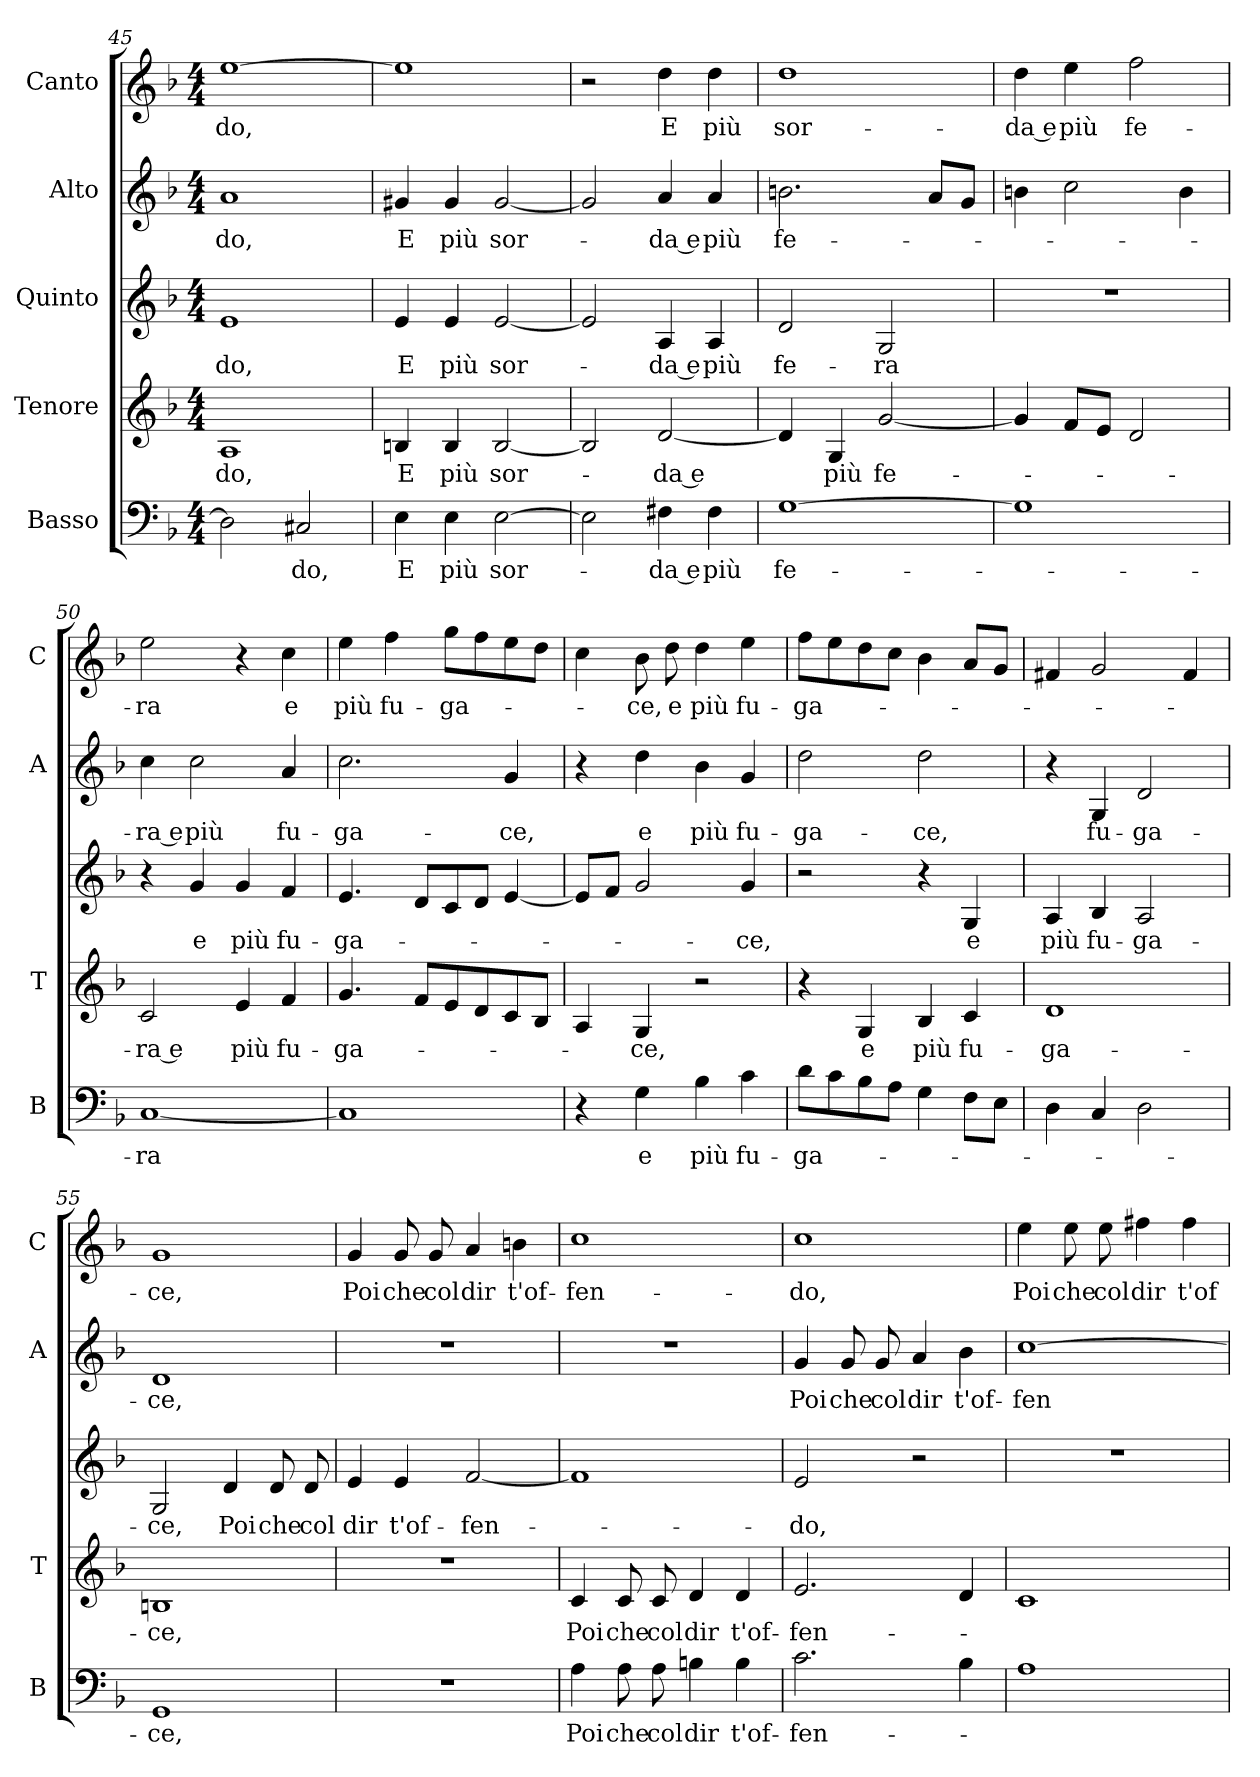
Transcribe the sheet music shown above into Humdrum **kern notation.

**kern	**text	**kern	**text	**kern	**text	**kern	**text	**kern	**text
*part5	*part5	*part4	*part4	*part3	*part3	*part2	*part2	*part1	*part1
*staff5	*staff5	*staff4	*staff4	*staff3	*staff3	*staff2	*staff2	*staff1	*staff1
*I"Basso	*	*I"Tenore	*	*I"Quinto	*	*I"Alto	*	*I"Canto	*
*I'B	*	*I'T	*	*	*	*I'A	*	*I'C	*
*clefF4	*	*clefG2	*	*clefG2	*	*clefG2	*	*clefG2	*
*k[b-]	*	*k[b-]	*	*k[b-]	*	*k[b-]	*	*k[b-]	*
*F:	*	*F:	*	*F:	*	*F:	*	*F:	*
*M4/4	*	*M4/4	*	*M4/4	*	*M4/4	*	*M4/4	*
=45	=45	=45	=45	=45	=45	=45	=45	=45	=45
!	!	!	!LO:LY:b	!	!LO:LY:b	!	!LO:LY:b	!	!LO:LY:b
2D\]	.	1A	-do,	1e	-do,	1a	-do,	[1ee	-do,
!	!LO:LY:b	!	!	!	!	!	!	!	!
2C#X/	-do,	.	.	.	.	.	.	.	.
!!LO:LB:g=z
=46	=46	=46	=46	=46	=46	=46	=46	=46	=46
!	!LO:LY:b	!	!LO:LY:b	!	!LO:LY:b	!	!LO:LY:b	!	!
4E\	E	4Bn/	E	4e/	E	4g#X/	E	1ee]	.
!	!LO:LY:b	!	!LO:LY:b	!	!LO:LY:b	!	!LO:LY:b	!	!
4E\	più	4B/	più	4e/	più	4g#/	più	.	.
!	!LO:LY:b	!	!LO:LY:b	!	!LO:LY:b	!	!LO:LY:b	!	!
[2E\	sor-	[2B/	sor-	[2e/	sor-	[2g#/	sor-	.	.
=47	=47	=47	=47	=47	=47	=47	=47	=47	=47
2E\]	.	2B/]	.	2e/]	.	2g#/]	.	2r	.
!	!LO:LY:b	!	!LO:LY:b	!	!LO:LY:b	!	!LO:LY:b	!	!LO:LY:b
4F#X\	-da e	[2d/	-da e	4A/	-da e	4a/	-da e	4dd\	E
!	!LO:LY:b	!	!	!	!LO:LY:b	!	!LO:LY:b	!	!LO:LY:b
4F#\	più	.	.	4A/	più	4a/	più	4dd\	più
=48	=48	=48	=48	=48	=48	=48	=48	=48	=48
!	!LO:LY:b	!	!	!	!LO:LY:b	!	!LO:LY:b	!	!LO:LY:b
[1G	fe-	4d/]	.	2d/	fe-	2.bn\	fe-	1dd	sor-
!	!	!	!LO:LY:b	!	!	!	!	!	!
.	.	4G/	più	.	.	.	.	.	.
!	!	!	!LO:LY:b	!	!LO:LY:b	!	!	!	!
.	.	[2g/	fe-	2G/	-ra	.	.	.	.
.	.	.	.	.	.	8a/L	.	.	.
.	.	.	.	.	.	8g/J	.	.	.
=49	=49	=49	=49	=49	=49	=49	=49	=49	=49
!	!	!	!	!	!	!	!	!	!LO:LY:b
1G]	.	4g/]	.	1r	.	4bn\	.	4dd\	-da e
!	!	!	!	!	!	!	!	!	!LO:LY:b
.	.	8f/L	.	.	.	2cc\	.	4ee\	più
.	.	8e/J	.	.	.	.	.	.	.
!	!	!	!	!	!	!	!	!	!LO:LY:b
.	.	2d/	.	.	.	.	.	2ff\	fe-
.	.	.	.	.	.	4b\	.	.	.
=50	=50	=50	=50	=50	=50	=50	=50	=50	=50
!	!LO:LY:b	!	!LO:LY:b	!	!	!	!LO:LY:b	!	!LO:LY:b
[1C	-ra	2c/	-ra e	4r	.	4cc\	-ra e	2ee\	-ra
!	!	!	!	!	!LO:LY:b	!	!LO:LY:b	!	!
.	.	.	.	4g/	e	2cc\	più	.	.
!	!	!	!LO:LY:b	!	!LO:LY:b	!	!	!	!
.	.	4e/	più	4g/	più	.	.	4r	.
!	!	!	!LO:LY:b	!	!LO:LY:b	!	!LO:LY:b	!	!LO:LY:b
.	.	4f/	fu-	4f/	fu-	4a/	fu-	4cc\	e
=51	=51	=51	=51	=51	=51	=51	=51	=51	=51
!	!	!	!LO:LY:b	!	!LO:LY:b	!	!LO:LY:b	!	!LO:LY:b
1C]	.	4.g/	-ga-	4.e/	-ga-	2.cc\	-ga-	4ee\	più
!	!	!	!	!	!	!	!	!	!LO:LY:b
.	.	.	.	.	.	.	.	4ff\	fu-
.	.	8f/L	.	8d/L	.	.	.	.	.
!	!	!	!	!	!	!	!	!	!LO:LY:b
.	.	8e/	.	8c/	.	.	.	8gg\L	-ga-
.	.	8d/	.	8d/J	.	.	.	8ff\	.
!	!	!	!	!	!	!	!LO:LY:b	!	!
.	.	8c/	.	[4e/	.	4g/	-ce,	8ee\	.
.	.	8B-/J	.	.	.	.	.	8dd\J	.
=52	=52	=52	=52	=52	=52	=52	=52	=52	=52
4r	.	4A/	.	8e/L]	.	4r	.	4cc\	.
.	.	.	.	8f/J	.	.	.	.	.
!	!LO:LY:b	!	!LO:LY:b	!	!	!	!LO:LY:b	!	!LO:LY:b
4G\	e	4G/	-ce,	2g/	.	4dd\	e	8b-\	-ce,
!	!	!	!	!	!	!	!	!	!LO:LY:b
.	.	.	.	.	.	.	.	8dd\	e
!	!LO:LY:b	!	!	!	!	!	!LO:LY:b	!	!LO:LY:b
4B-\	più	2r	.	.	.	4b-\	più	4dd\	più
!	!LO:LY:b	!	!	!	!LO:LY:b	!	!LO:LY:b	!	!LO:LY:b
4c\	fu-	.	.	4g/	-ce,	4g/	fu-	4ee\	fu-
!!LO:LB:g=z
=53	=53	=53	=53	=53	=53	=53	=53	=53	=53
!	!LO:LY:b	!	!	!	!	!	!LO:LY:b	!	!LO:LY:b
8d\L	-ga-	4r	.	2r	.	2dd\	-ga-	8ff\L	-ga-
8c\	.	.	.	.	.	.	.	8ee\	.
!	!	!	!LO:LY:b	!	!	!	!	!	!
8B-\	.	4G/	e	.	.	.	.	8dd\	.
8A\J	.	.	.	.	.	.	.	8cc\J	.
!	!	!	!LO:LY:b	!	!	!	!LO:LY:b	!	!
4G\	.	4B-/	più	4r	.	2dd\	-ce,	4b-\	.
!	!	!	!LO:LY:b	!	!LO:LY:b	!	!	!	!
8F\L	.	4c/	fu-	4G/	e	.	.	8a/L	.
8E\J	.	.	.	.	.	.	.	8g/J	.
=54	=54	=54	=54	=54	=54	=54	=54	=54	=54
!	!	!	!LO:LY:b	!	!LO:LY:b	!	!	!	!
4D\	.	1d	-ga-	4A/	più	4r	.	4f#X/	.
!	!	!	!	!	!LO:LY:b	!	!LO:LY:b	!	!
4C/	.	.	.	4B-/	fu-	4G/	fu-	2g/	.
!	!	!	!	!	!LO:LY:b	!	!LO:LY:b	!	!
2D\	.	.	.	2A/	-ga-	2d/	-ga-	.	.
.	.	.	.	.	.	.	.	4f#/	.
=55	=55	=55	=55	=55	=55	=55	=55	=55	=55
!	!LO:LY:b	!	!LO:LY:b	!	!LO:LY:b	!	!LO:LY:b	!	!LO:LY:b
1GG	-ce,	1Bn	-ce,	2G/	-ce,	1d	-ce,	1g	-ce,
!	!	!	!	!	!LO:LY:b	!	!	!	!
.	.	.	.	4d/	Poi	.	.	.	.
!	!	!	!	!	!LO:LY:b	!	!	!	!
.	.	.	.	8d/	che	.	.	.	.
!	!	!	!	!	!LO:LY:b	!	!	!	!
.	.	.	.	8d/	col	.	.	.	.
=56	=56	=56	=56	=56	=56	=56	=56	=56	=56
!	!	!	!	!	!LO:LY:b	!	!	!	!LO:LY:b
1r	.	1r	.	4e/	dir	1r	.	4g/	Poi
!	!	!	!	!	!LO:LY:b	!	!	!	!LO:LY:b
.	.	.	.	4e/	t'of-	.	.	8g/	che
!	!	!	!	!	!	!	!	!	!LO:LY:b
.	.	.	.	.	.	.	.	8g/	col
!	!	!	!	!	!LO:LY:b	!	!	!	!LO:LY:b
.	.	.	.	[2f/	-fen-	.	.	4a/	dir
!	!	!	!	!	!	!	!	!	!LO:LY:b
.	.	.	.	.	.	.	.	4bn\	t'of-
=57	=57	=57	=57	=57	=57	=57	=57	=57	=57
!	!LO:LY:b	!	!LO:LY:b	!	!	!	!	!	!LO:LY:b
4A\	Poi	4c/	Poi	1f]	.	1r	.	1cc	-fen-
!	!LO:LY:b	!	!LO:LY:b	!	!	!	!	!	!
8A\	che	8c/	che	.	.	.	.	.	.
!	!LO:LY:b	!	!LO:LY:b	!	!	!	!	!	!
8A\	col	8c/	col	.	.	.	.	.	.
!	!LO:LY:b	!	!LO:LY:b	!	!	!	!	!	!
4Bn\	dir	4d/	dir	.	.	.	.	.	.
!	!LO:LY:b	!	!LO:LY:b	!	!	!	!	!	!
4B\	t'of-	4d/	t'of-	.	.	.	.	.	.
=58	=58	=58	=58	=58	=58	=58	=58	=58	=58
!	!LO:LY:b	!	!LO:LY:b	!	!LO:LY:b	!	!LO:LY:b	!	!LO:LY:b
2.c\	-fen-	2.e/	-fen-	2e/	-do,	4g/	Poi	1cc	-do,
!	!	!	!	!	!	!	!LO:LY:b	!	!
.	.	.	.	.	.	8g/	che	.	.
!	!	!	!	!	!	!	!LO:LY:b	!	!
.	.	.	.	.	.	8g/	col	.	.
!	!	!	!	!	!	!	!LO:LY:b	!	!
.	.	.	.	2r	.	4a/	dir	.	.
!	!	!	!	!	!	!	!LO:LY:b	!	!
4B-\	.	4d/	.	.	.	4b-\	t'of-	.	.
!!LO:PB:g=z
=59	=59	=59	=59	=59	=59	=59	=59	=59	=59
!	!	!	!	!	!	!	!LO:LY:b	!	!LO:LY:b
1A	.	1c	.	1r	.	[1cc	-fen-	4ee\	Poi
!	!	!	!	!	!	!	!	!	!LO:LY:b
.	.	.	.	.	.	.	.	8ee\	che
!	!	!	!	!	!	!	!	!	!LO:LY:b
.	.	.	.	.	.	.	.	8ee\	col
!	!	!	!	!	!	!	!	!	!LO:LY:b
.	.	.	.	.	.	.	.	4ff#X\	dir
!	!	!	!	!	!	!	!	!	!LO:LY:b
.	.	.	.	.	.	.	.	4ff#\	t'of-
=	=	=	=	=	=	=	=	=	=
*-	*-	*-	*-	*-	*-	*-	*-	*-	*-
